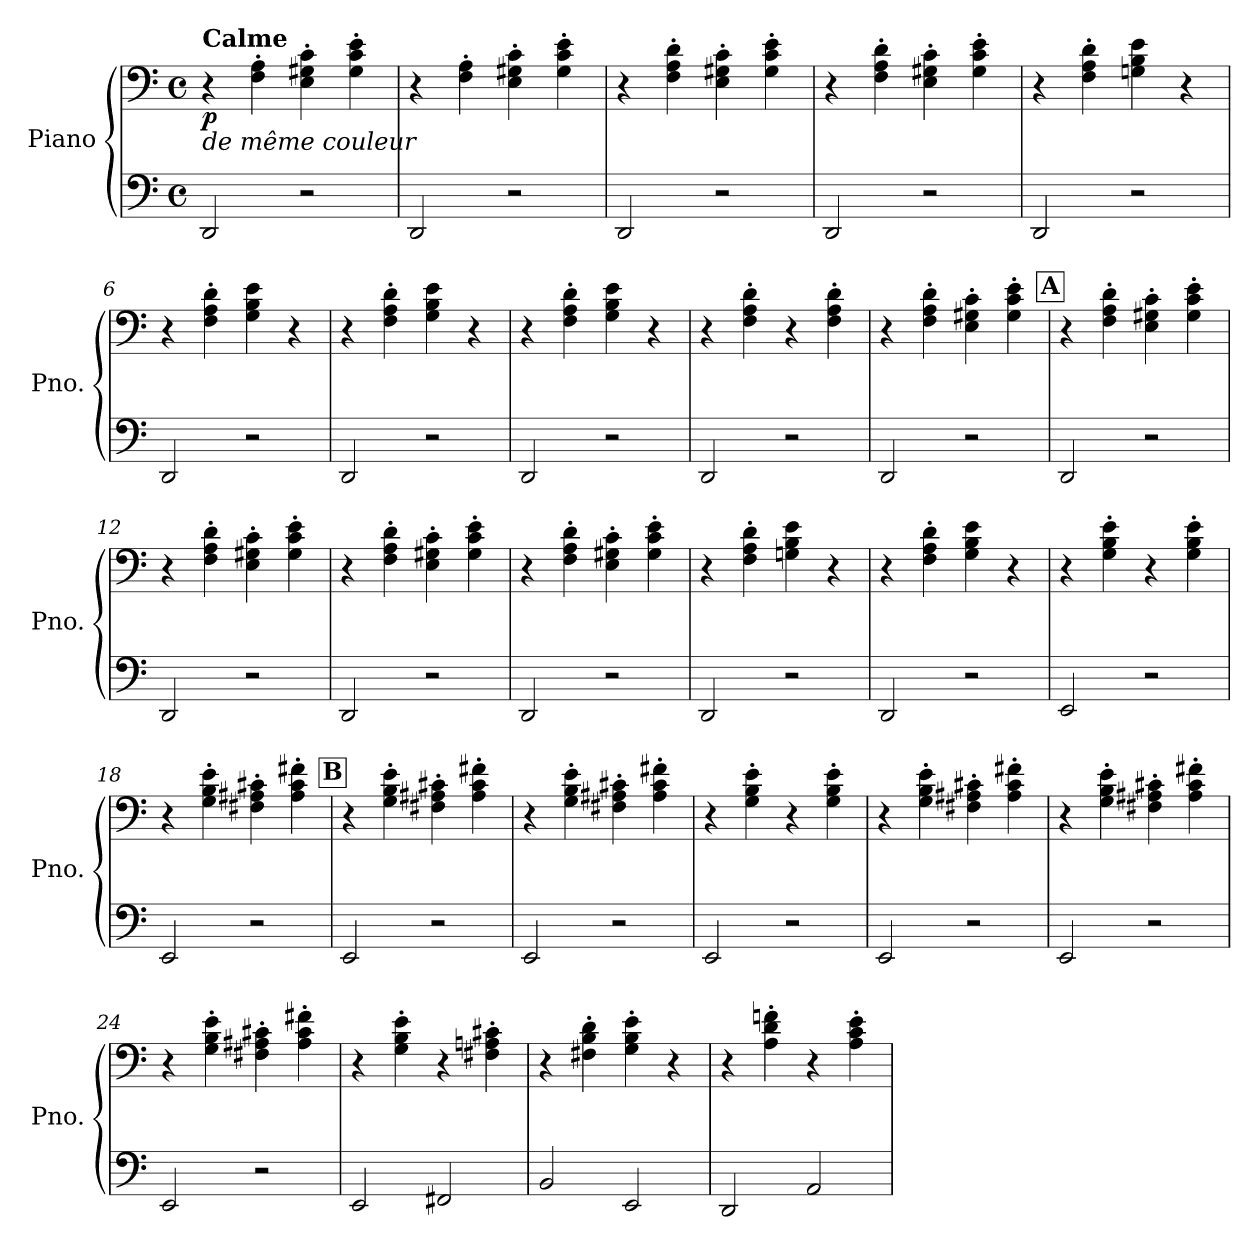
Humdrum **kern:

**kern	**kern	**dynam
*part1	*part1	*part1
*staff2	*staff1	*staff1/2
*I"Piano	*	*
*I'Pno.	*	*
*clefF4	*clefF4	*
*k[]	*k[]	*
*M4/4	*M4/4	*
*met(c)	*met(c)	*
=1	=1	=1
!	!LO:TX:B:t=Calme	!
!	!LO:TX:b:i:t=de même couleur	!
!	!	!LO:DY:b
2DD/	4r	p
.	4F\' 4A\'	.
2r	4E\' 4G#X\' 4c\'	.
.	4G#\' 4c\' 4e\'	.
=2	=2	=2
2DD/	4r	.
.	4F\' 4A\'	.
2r	4E\' 4G#X\' 4c\'	.
.	4G#\' 4c\' 4e\'	.
=3	=3	=3
2DD/	4r	.
.	4F\' 4A\' 4d\'	.
2r	4E\' 4G#X\' 4c\'	.
.	4G#\' 4c\' 4e\'	.
=4	=4	=4
2DD/	4r	.
.	4F\' 4A\' 4d\'	.
2r	4E\' 4G#X\' 4c\'	.
.	4G#\' 4c\' 4e\'	.
=5	=5	=5
2DD/	4r	.
.	4F\' 4A\' 4d\'	.
2r	4Gn\ 4B\ 4e\	.
.	4r	.
=6	=6	=6
2DD/	4r	.
.	4F\' 4A\' 4d\'	.
2r	4G\ 4B\ 4e\	.
.	4r	.
!!LO:LB:g=z
=7	=7	=7
2DD/	4r	.
.	4F\' 4A\' 4d\'	.
2r	4G\ 4B\ 4e\	.
.	4r	.
=8	=8	=8
2DD/	4r	.
.	4F\' 4A\' 4d\'	.
2r	4G\ 4B\ 4e\	.
.	4r	.
=9	=9	=9
2DD/	4r	.
.	4F\' 4A\' 4d\'	.
2r	4r	.
.	4F\' 4A\' 4d\'	.
=10	=10	=10
2DD/	4r	.
.	4F\' 4A\' 4d\'	.
2r	4E\' 4G#X\' 4c\'	.
.	4G#\' 4c\' 4e\'	.
!!LO:REH:place=s1:a:B:fs=14:t=A
=11	=11	=11
2DD/	4r	.
.	4F\' 4A\' 4d\'	.
2r	4E\' 4G#X\' 4c\'	.
.	4G#\' 4c\' 4e\'	.
=12	=12	=12
2DD/	4r	.
.	4F\' 4A\' 4d\'	.
2r	4E\' 4G#X\' 4c\'	.
.	4G#\' 4c\' 4e\'	.
!!LO:LB:g=z
=13	=13	=13
2DD/	4r	.
.	4F\' 4A\' 4d\'	.
2r	4E\' 4G#X\' 4c\'	.
.	4G#\' 4c\' 4e\'	.
=14	=14	=14
2DD/	4r	.
.	4F\' 4A\' 4d\'	.
2r	4E\' 4G#X\' 4c\'	.
.	4G#\' 4c\' 4e\'	.
=15	=15	=15
2DD/	4r	.
.	4F\' 4A\' 4d\'	.
2r	4Gn\ 4B\ 4e\	.
.	4r	.
=16	=16	=16
2DD/	4r	.
.	4F\' 4A\' 4d\'	.
2r	4G\ 4B\ 4e\	.
.	4r	.
=17	=17	=17
2EE/	4r	.
.	4G\' 4B\' 4e\'	.
2r	4r	.
.	4G\' 4B\' 4e\'	.
=18	=18	=18
2EE/	4r	.
.	4G\' 4B\' 4e\'	.
2r	4F#X\' 4A#X\' 4c#X\'	.
.	4A#\' 4c#\' 4f#X\'	.
!!LO:LB:g=z
!!LO:REH:place=s1:a:B:fs=14:t=B
=19	=19	=19
2EE/	4r	.
.	4G\' 4B\' 4e\'	.
2r	4F#X\' 4A#X\' 4c#X\'	.
.	4A#\' 4c#\' 4f#X\'	.
=20	=20	=20
2EE/	4r	.
.	4G\' 4B\' 4e\'	.
2r	4F#X\' 4A#X\' 4c#X\'	.
.	4A#\' 4c#\' 4f#X\'	.
=21	=21	=21
2EE/	4r	.
.	4G\' 4B\' 4e\'	.
2r	4r	.
.	4G\' 4B\' 4e\'	.
=22	=22	=22
2EE/	4r	.
.	4G\' 4B\' 4e\'	.
2r	4F#X\' 4A#X\' 4c#X\'	.
.	4A#\' 4c#\' 4f#X\'	.
=23	=23	=23
2EE/	4r	.
.	4G\' 4B\' 4e\'	.
2r	4F#X\' 4A#X\' 4c#X\'	.
.	4A#\' 4c#\' 4f#X\'	.
=24	=24	=24
2EE/	4r	.
.	4G\' 4B\' 4e\'	.
2r	4F#X\' 4A#X\' 4c#X\'	.
.	4A#\' 4c#\' 4f#X\'	.
!!LO:LB:g=z
=25	=25	=25
2EE/	4r	.
.	4G\' 4B\' 4e\'	.
2FF#X/	4r	.
.	4F#X\' 4An\' 4c#X\'	.
=26	=26	=26
2BB/	4r	.
.	4F#X\' 4B\' 4d\'	.
2EE/	4G\' 4B\' 4e\'	.
.	4r	.
=27	=27	=27
2DD/	4r	.
.	4A\' 4d\' 4fn\'	.
2AA/	4r	.
.	4A\' 4c\' 4e\'	.
=	=	=
*-	*-	*-
